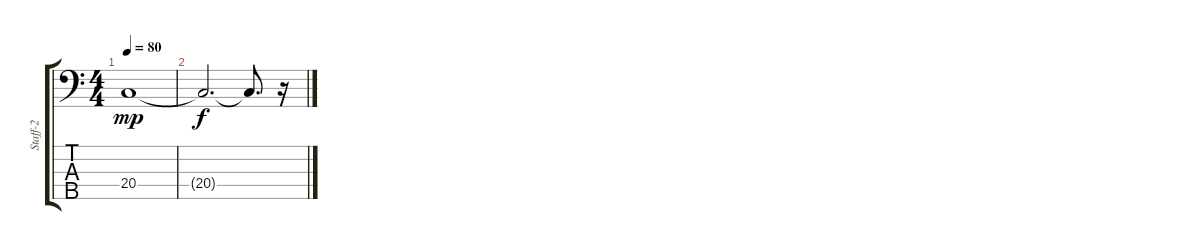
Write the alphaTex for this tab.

\track ("Staff-2" "Staff-2") {instrument acousticgrandpiano}
\staff {score tabs}
\tuning (G2 D2 A1 E1 B0) {hide}
\ts (4 4)
\tempo 80
\clef f4
\ks c
20.4.1{dy mp} |
20.4{t}.2{d dy f} 20.4{t}.8{d} r.16
